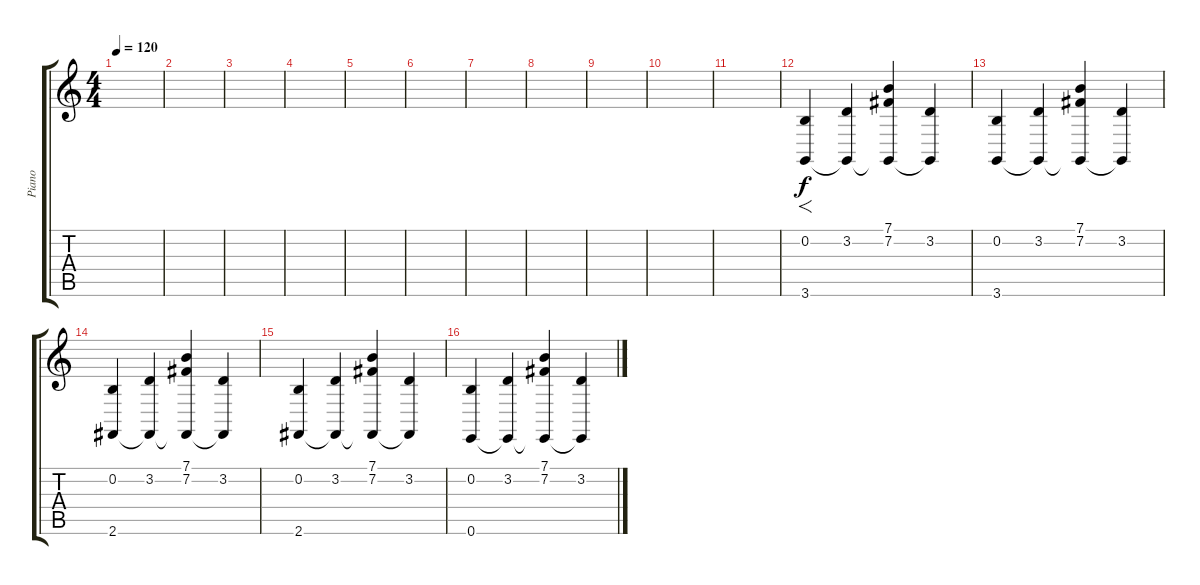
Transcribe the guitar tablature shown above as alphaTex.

\track ("Piano" "Piano") {instrument electricpiano1}
\staff {score tabs}
\tuning (E4 B3 G3 D3 A2 E2) {hide}
\ts (4 4)
\tempo 120
\clef g2
\ks c
|
|
|
|
|
|
|
|
|
|
|
(0.2 3.6).4{f} (3.2 3.6{t}).4 (7.1 7.2 3.6{t}).4 (3.2 3.6{t}).4 |
(0.2 3.6).4 (3.2 3.6{t}).4 (7.1 7.2 3.6{t}).4 (3.2 3.6{t}).4 |
(0.2 2.6).4 (3.2 2.6{t}).4 (7.1 7.2 2.6{t}).4 (3.2 2.6{t}).4 |
(0.2 2.6).4 (3.2 2.6{t}).4 (7.1 7.2 2.6{t}).4 (3.2 2.6{t}).4 |
(0.2 0.6).4 (3.2 0.6{t}).4 (7.1 7.2 0.6{t}).4 (3.2 0.6{t}).4
